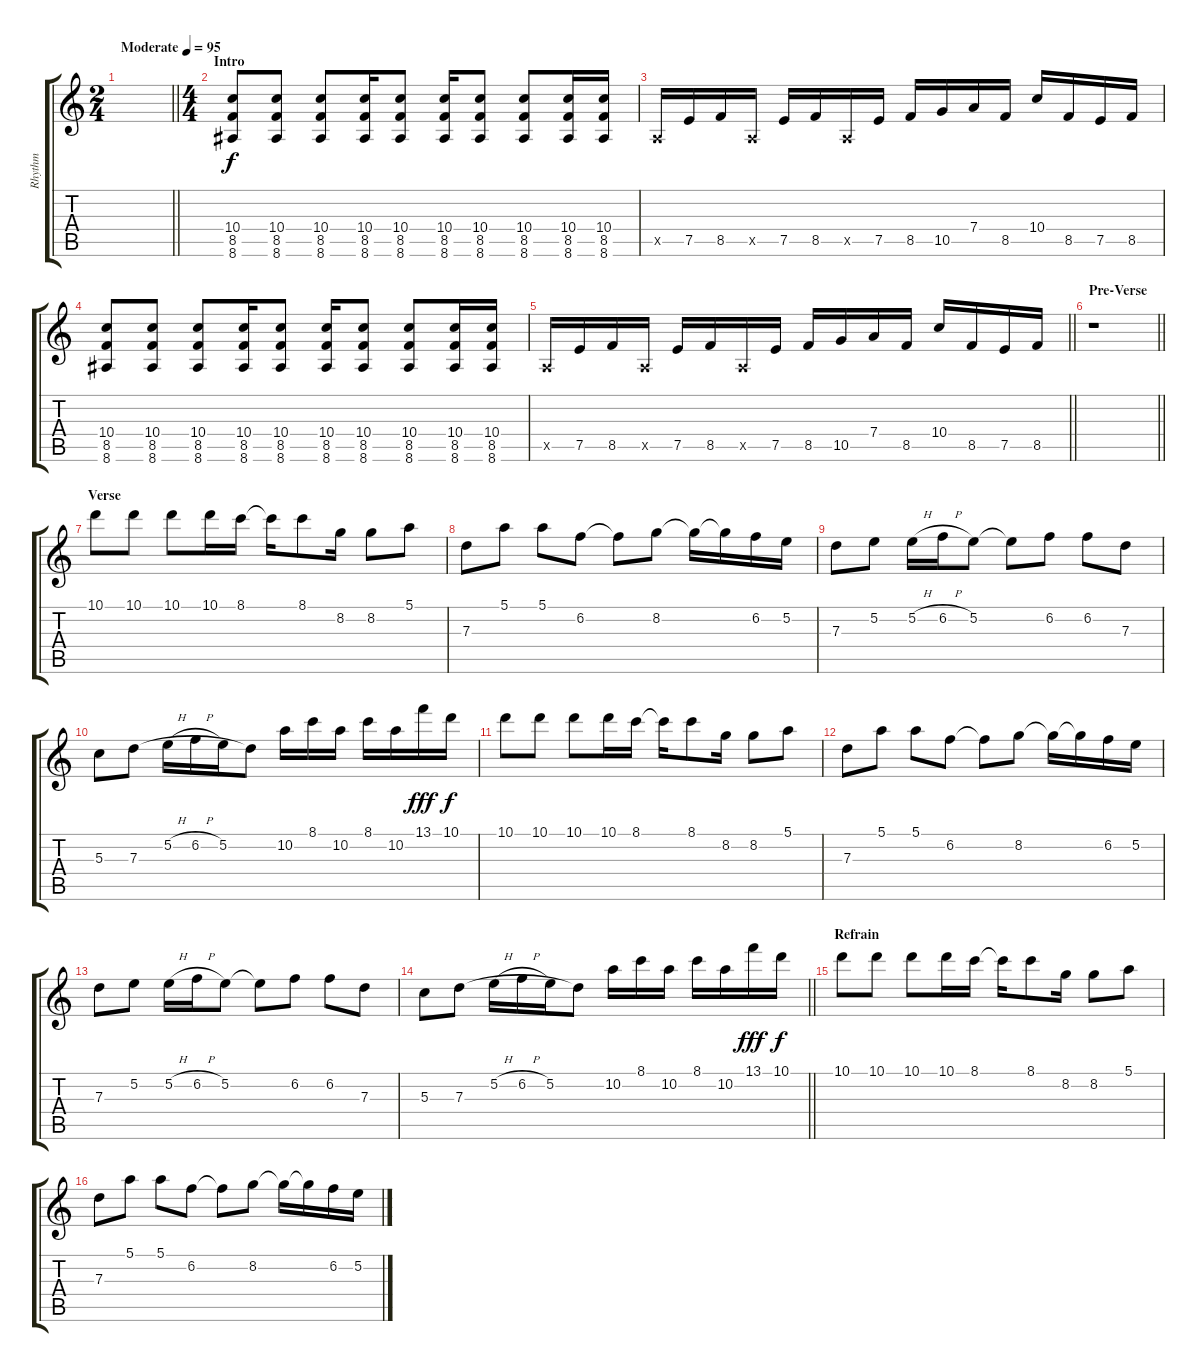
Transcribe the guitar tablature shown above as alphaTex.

\track ("Rhythm" "Rhythm") {instrument distortionguitar}
\staff {score tabs}
\tuning (E4 B3 G3 D3 A2 D2) {hide}
\ts (2 4)
\tempo (95 "Moderate")
\clef g2
\barLineRight lightlight
\ks c
|
\ts (4 4)
\section ("" "Intro")
(10.4 8.5 8.6).8 (10.4 8.5 8.6).8 (10.4 8.5 8.6).8 (10.4 8.5 8.6).16 (10.4 8.5 8.6).8 (10.4 8.5 8.6).16 (10.4 8.5 8.6).8 (10.4 8.5 8.6).8 (10.4 8.5 8.6).16 (10.4 8.5 8.6).16 |
0.5{x}.16 7.5.16 8.5.16 0.5{x}.16 7.5.16 8.5.16 0.5{x}.16 7.5.16 8.5.16 10.5.16 7.4.16 8.5.16 10.4.16 8.5.16 7.5.16 8.5.16 |
(10.4 8.5 8.6).8 (10.4 8.5 8.6).8 (10.4 8.5 8.6).8 (10.4 8.5 8.6).16 (10.4 8.5 8.6).8 (10.4 8.5 8.6).16 (10.4 8.5 8.6).8 (10.4 8.5 8.6).8 (10.4 8.5 8.6).16 (10.4 8.5 8.6).16 |
\barLineRight lightlight
0.5{x}.16 7.5.16 8.5.16 0.5{x}.16 7.5.16 8.5.16 0.5{x}.16 7.5.16 8.5.16 10.5.16 7.4.16 8.5.16 10.4.16 8.5.16 7.5.16 8.5.16 |
\section ("" "Pre-Verse")
\barLineRight lightlight
r.1 |
\section ("" "Verse")
10.1.8 10.1.8 10.1.8 10.1.16 8.1.16 8.1{t}.16 8.1.8 8.2.16 8.2.8 5.1.8 |
7.3.8 5.1.8 5.1.8 6.2.8 6.2{t}.8 8.2.8 8.2{t}.16 8.2{t}.16 6.2.16 5.2.16 |
7.3.8 5.2.8 5.2{h}.16 6.2{h}.16 5.2.8 5.2{t}.8 6.2.8 6.2.8 7.3.8 |
5.3.8 7.3.8 5.2{h}.16 6.2{h}.16 5.2.16 7.3{t}.8 10.2.16 8.1.16 10.2.16 8.1.16 10.2.16 13.1.16{dy fff} 10.1.16{dy f} |
10.1.8 10.1.8 10.1.8 10.1.16 8.1.16 8.1{t}.16 8.1.8 8.2.16 8.2.8 5.1.8 |
7.3.8 5.1.8 5.1.8 6.2.8 6.2{t}.8 8.2.8 8.2{t}.16 8.2{t}.16 6.2.16 5.2.16 |
7.3.8 5.2.8 5.2{h}.16 6.2{h}.16 5.2.8 5.2{t}.8 6.2.8 6.2.8 7.3.8 |
\barLineRight lightlight
5.3.8 7.3.8 5.2{h}.16 6.2{h}.16 5.2.16 7.3{t}.8 10.2.16 8.1.16 10.2.16 8.1.16 10.2.16 13.1.16{dy fff} 10.1.16{dy f} |
\section ("" "Refrain")
10.1.8 10.1.8 10.1.8 10.1.16 8.1.16 8.1{t}.16 8.1.8 8.2.16 8.2.8 5.1.8 |
7.3.8 5.1.8 5.1.8 6.2.8 6.2{t}.8 8.2.8 8.2{t}.16 8.2{t}.16 6.2.16 5.2.16
